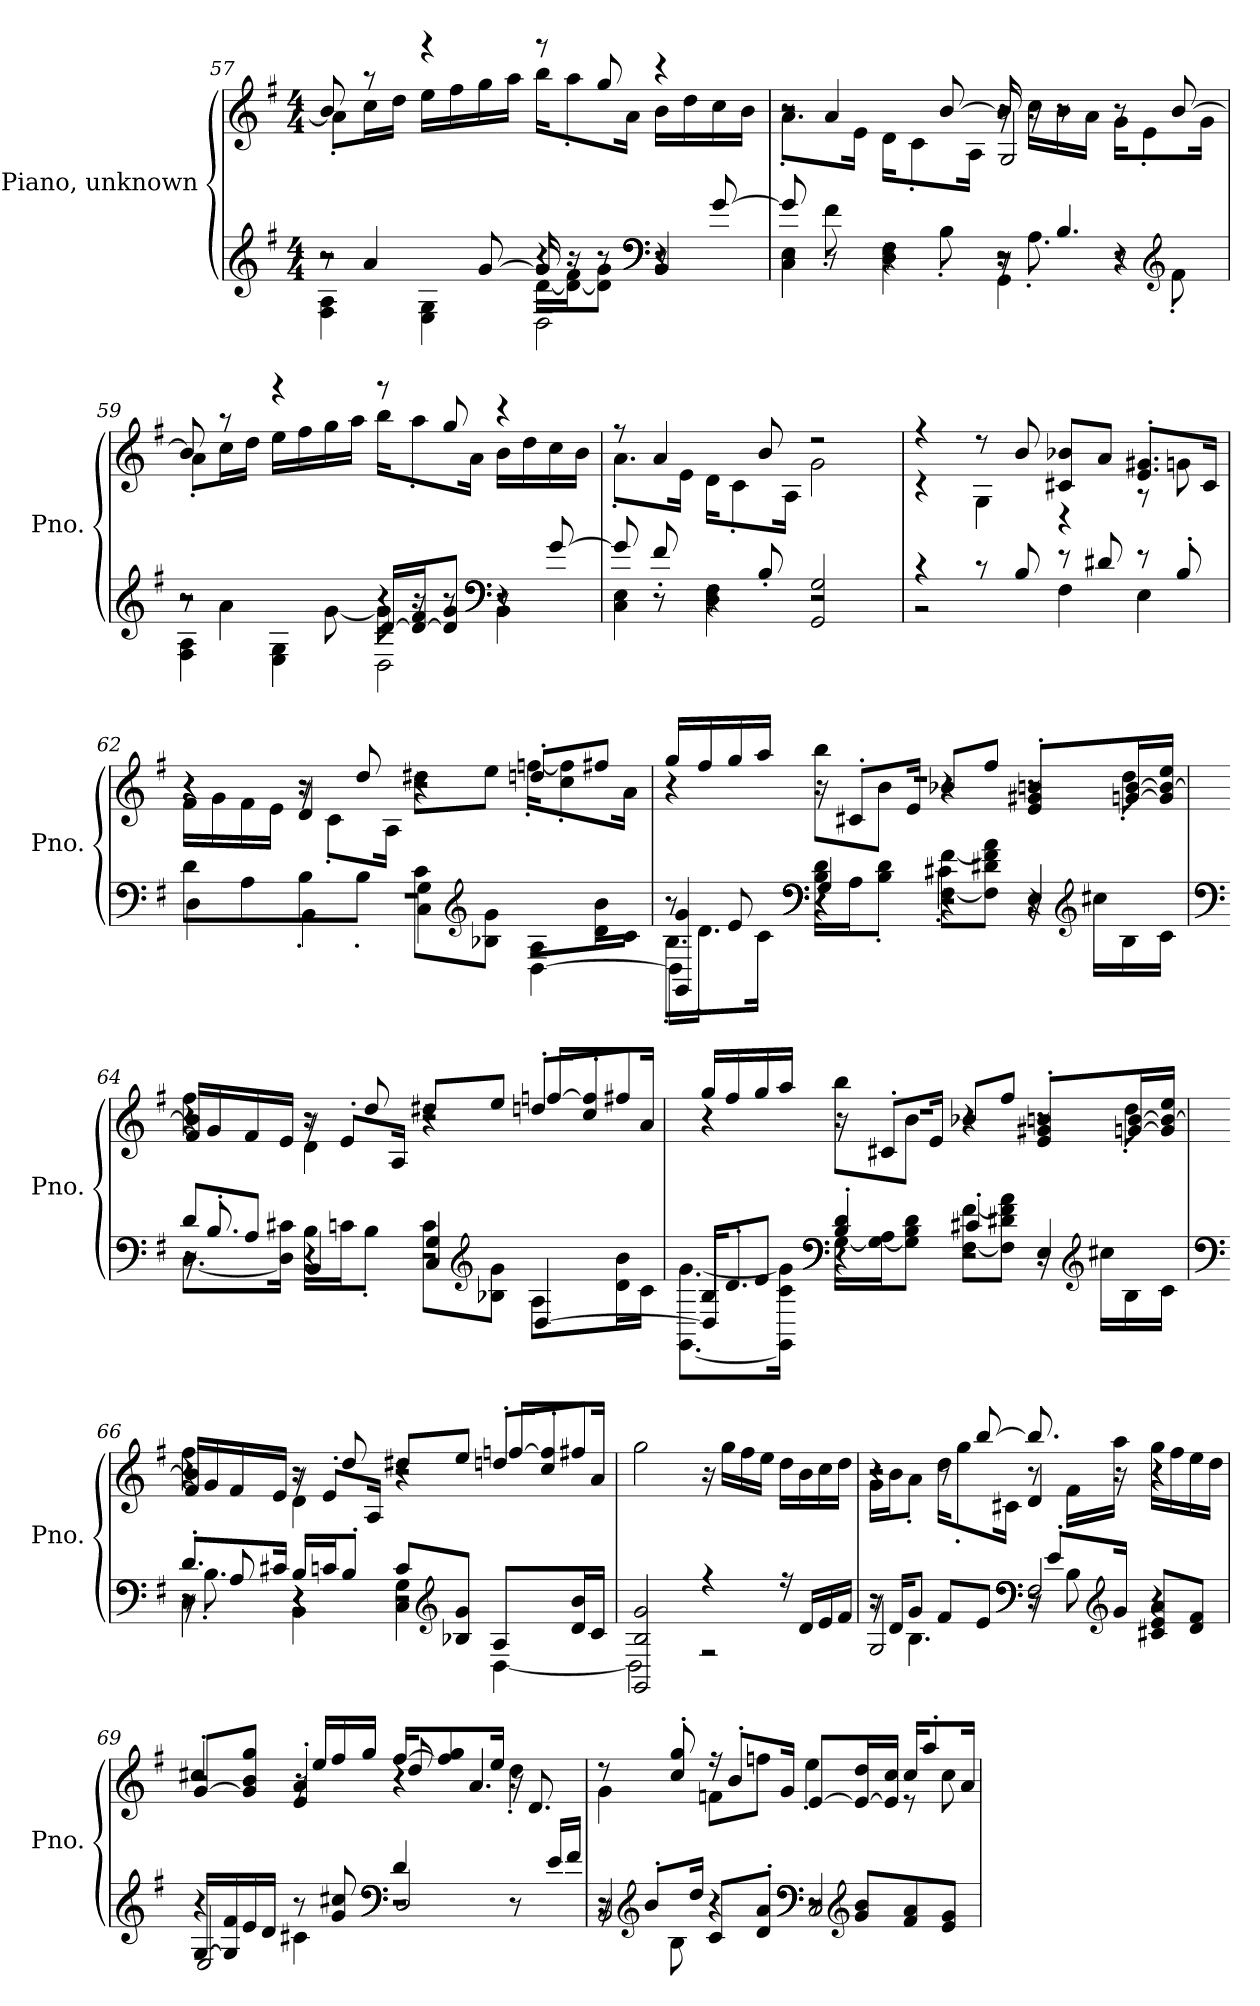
**kern	**kern
*part1	*part1
*staff2	*staff1
*I"Piano, unknown	*
*I'Pno.	*
!!LO:PB:g=z
*clefG2	*clefG2
*k[f#]	*k[f#]
*M4/4	*M4/4
=57	=57
*^	*^
*	*^	*	*
*	*	*^	*	*
2r	2r	8r	4F#\ 4A\	8b/]	8a'\L
.	.	4a/	.	8r	16cc\L
.	.	.	.	.	16dd\JJ
.	.	.	4E\ 4G\	4r	16ee\LL
.	.	.	.	.	16ff#\
.	.	[8g/	.	.	16gg\
.	.	.	.	.	16aa\JJ
4r	[16d\LL	16g/]	2D\	8r	16bb\KL
.	16d\_ 16f#\J	16r	.	.	8aa'\
.	8d\] 8g\J	8r	.	8gg/	.
.	.	.	.	.	16a\Jk
*clefF4	*	*	*	*	*
8r	4r	4BB/	.	4r	16b\LL
.	.	.	.	.	16dd\
[8g/	.	.	.	.	16cc\
.	.	.	.	.	16b\JJ
=58	=58	=58	=58	=58	=58
*	*	*	*	*	*^
8g/]	8r	2r	4C\ 4E\	8r	8.a'\L	2r
8r	8f#'\	.	.	4a/	.	.
.	.	.	.	.	16e\Jk	.
4r	8r	.	4D\ 4F#\	.	16d\KL	.
.	.	.	.	.	8c'\	.
.	8B'\	.	.	[8b/	.	.
.	.	.	.	.	16A\Jk	.
2r	16r	8r	4GG\	16b/]	16r	2G/
.	8.A'\	.	.	16r	16cc\LL	.
.	.	4.B/	.	8r	16b\	.
.	.	.	.	.	16a\JJ	.
.	8r	.	4r	8r	16g\KL	.
.	.	.	.	.	8e'\	.
*clefG2	*	*	*	*	*	*
.	8f#'\	.	.	[8b/	.	.
.	.	.	.	.	16g\Jk	.
*	*	*	*	*	*v	*v
!!LO:LB:g=z
=59	=59	=59	=59	=59	=59
2r	8r	2r	4F#\ 4A\	8b/]	8a'\L
.	4a\	.	.	8r	16cc\L
.	.	.	.	.	16dd\JJ
.	.	.	4E\ 4G\	4r	16ee\LL
.	.	.	.	.	16ff#\
.	[8g\	.	.	.	16gg\
.	.	.	.	.	16aa\JJ
4r	16g\]	[16d/LL	2D\	8r	16bb\KL
.	16r	16d/_ 16f#/J	.	.	8aa'\
.	8r	8d/] 8g/J	.	8gg/	.
.	.	.	.	.	16a\Jk
*clefF4	*	*	*	*	*
8r	4BB\	4r	.	4r	16b\LL
.	.	.	.	.	16dd\
[8g/	.	.	.	.	16cc\
.	.	.	.	.	16b\JJ
*	*	*v	*v	*	*
=60	=60	=60	=60	=60
8g/]	8r	4C\ 4E\	8r	8.a'\L
8r	8f#'/	.	4a/	.
.	.	.	.	16e\Jk
4r	8r	4D\ 4F#\	.	16d\KL
.	.	.	.	8c'\
.	8B'/	.	8b/	.
.	.	.	.	16A\Jk
2r	2GG/ 2G/	2r	2r	2g\
*	*v	*v	*	*
=61	=61	=61	=61
4r	2r	4r	4r
8r	.	8r	4G\
8B/	.	8b/	.
8r	4F#\	8c#X/ 8b-X/L	4r
8d#X/	.	8a/J	.
8r	4E\	8.e/' 8.g#X/'L	8r
8B'/	.	.	8gn\
.	.	16c#/Jk	.
!!LO:LB:g=z
=62	=62	=62	=62
*	*^	*	*^
1r	8d\L	4D\	4r	16f#\LL	4r
.	.	.	.	16g\	.
.	8A\	.	.	16f#\	.
.	.	.	.	16e\JJ	.
.	8B'\	4BB\	8r	16r	4d/
.	.	.	.	8c'\L	.
.	8B'\J	.	8dd/	.	.
.	.	.	.	16A\Jk	.
.	8c\L	4C\ 4G\	4r	8dd#X\L	2r
*clefG2	*	*	*	*	*
.	8B-X\ 8g\J	.	.	8ee\J	.
.	8A\L	[4D\	8ddn'/L	[16ffn'\KL	.
.	.	.	.	8cc\' 8ff\]'	.
.	16d\ 16b\L	.	8ff#X/J	.	.
.	16c\JJ	.	.	16a\Jk	.
!!LO:LB:g=z	!!	!!
=63	=63	=63	=63	=63	=63
*	*	*^	*	*	*
8r	8.B'\L	4GG/ 4g/	16D\KL]	1r	4r	16gg/LL
.	.	.	8.d'\J	.	.	16ff#/
8e/	.	.	.	.	.	16gg/
.	16c\Jk	.	.	.	.	16aa/JJ
*clefF4	*	*	*	*	*	*
4r	16B\ 16d\LL	4G/	4r	.	8bb\L	16r
.	16A\J	.	.	.	.	8c#X'/L
.	8B\' 8d\'J	.	.	.	8b\J	.
.	.	.	.	.	.	16e/Jk
2r	[8F#\ [8f#\L	4r	4c#X'\	.	4r	8b-X/L
.	8F#\] 8d#X\ 8f#\] 8a\J	.	.	.	.	8ff#/J
.	16r	4E/	4r	.	8r	8e/' 8g#X/' 8bn/'L
*clefG2	*	*	*	*	*	*
.	16cc#X\LL	.	.	.	.	.
.	16B\	.	.	.	8dd'\	[16gn/ [16b/L
.	16c#\JJ	.	.	.	.	16g/] 16b/_ 16ee/JJ
*v	*v	*v	*v	*	*	*
!!LO:LB:g=z	!!	!!
=64	=64	=64	=64
*clefF4	*	*	*
*^	*	*	*
*	*^	*	*	*
16r	[8.D\L	8d/L	4r	4ff#\	16f#/ 16b/]LL
8.B'/	.	.	.	.	16g/
.	.	8A/J	.	.	16f#/
.	16D\] 16c#X\Jk	.	.	.	16e/JJ
4r	16B\LL	4BB/	8r	4d\	16r
.	16cn\J	.	.	.	8e'/L
.	8B'\J	.	8dd/	.	.
.	.	.	.	.	16A/Jk
2r	8c\L	4C/ 4G/	4r	2r	8dd#X/L
*clefG2	*	*	*	*	*
.	8B-X\ 8g\J	.	.	.	8ee/J
.	8A\L	[4D/	8ddn'/L	.	[16ffn'/KL
.	.	.	.	.	8cc/' 8ff/]'
.	16d\ 16b\L	.	8ff#X/J	.	.
.	16c\JJ	.	.	.	16a/Jk
!!LO:LB:g=z	!!	!!
=65	=65	=65	=65	=65	=65
8B/L	[8.GG\ [8.g\L	16D/KL]	1r	4r	16gg/LL
.	.	8.d'/J	.	.	16ff#/
8e/J	.	.	.	.	16gg/
.	16GG\] 16c\ 16g\]Jk	.	.	.	16aa/JJ
*clefF4	*	*	*	*	*
4r	[16G\LL	4B/' 4d/'	.	8bb\L	16r
.	16G\_ 16A\J	.	.	.	8c#X'/L
.	8G\] 8B\ 8d\J	.	.	8b\J	.
.	.	.	.	.	16e/Jk
2r	[8F#\ [8f#\L	4c#X'/	.	4r	8b-X/L
.	8F#\] 8d#X\ 8f#\] 8a\J	.	.	.	8ff#/J
.	16r	4E/	.	8r	8e/' 8g#X/' 8bn/'L
*clefG2	*	*	*	*	*
.	16cc#X\LL	.	.	.	.
.	16B\	.	.	8dd'\	[16gn/ [16b/L
.	16c#\JJ	.	.	.	16g/] 16b/_ 16ee/JJ
*v	*v	*v	*	*	*
!!LO:PB:g=z	!!	!!
=66	=66	=66	=66
*clefF4	*	*	*
*^	*	*	*
*	*^	*	*	*
*	*	*^	*	*	*
8.d'/L	16r	8r	4D\	4r	4ff#\	16f#/ 16b/]LL
.	8.B'\	.	.	.	.	16g/
.	.	8A/	.	.	.	16f#/
16c#X/Jk	.	.	.	.	.	16e/JJ
16B/LL	4r	4r	4BB\	8r	4d\	16r
16cn/J	.	.	.	.	.	8e'/L
8B'/J	.	.	.	8dd/	.	.
.	.	.	.	.	.	16A/Jk
8c/L	2r	2r	4C\ 4G\	4r	2r	8dd#X/L
*clefG2	*	*	*	*	*	*
8B-X/ 8g/J	.	.	.	.	.	8ee/J
8A/L	.	.	[4D\	8ddn'/L	.	[16ffn'/KL
.	.	.	.	.	.	8cc/' 8ff/]'
16d/ 16b/L	.	.	.	8ff#X/J	.	.
16c/JJ	.	.	.	.	.	16a/Jk
*	*v	*v	*v	*	*	*
*	*	*v	*v	*v
=67	=67	=67
2GG/ 2B/ 2g/	2D\]	2gg\
4r	2r	16r
.	.	16gg\LL
.	.	16ff#\
.	.	16ee\JJ
16r	.	16dd\LL
16d/LL	.	16b\
16e/	.	16cc\
16f#/JJ	.	16dd\JJ
!!LO:LB:g=z
=68	=68	=68
*	*^	*^
*	*	*	*	*^
16r	8r	2G/	4r	16g\LL	2r
16d/KL	.	.	.	16b\J	.
8g/J	4.B\	.	.	8a'\J	.
8f#/L	.	.	8r	16dd\KL	.
.	.	.	.	8gg'\	.
8e/J	.	.	[8bb/	.	.
.	.	.	.	16c#X\Jk	.
*clefF4	*	*	*	*	*
16r	8r	2F#/	8.bb/]	8r	4d/
8e'/L	.	.	.	.	.
.	8B\	.	.	16f#\LL	.
*clefG2	*	*	*	*	*
16g/Jk	.	.	16r	16aa\JJ	.
8c#X/ 8e/ 8a/L	4r	.	4r	16gg\LL	4r
.	.	.	.	16ff#\	.
8d/ 8f#/J	.	.	.	16ee\	.
.	.	.	.	16dd\JJ	.
=69	=69	=69	=69	=69	=69
[16G/LL	4r	2E/	[8g/L	2r	4cc#X'/
16G/] 16f#/	.	.	.	.	.
16e/	.	.	8g/] 8b/ 8gg/J	.	.
16d/JJ	.	.	.	.	.
8r	4c#X\	.	16r	.	4e/' 4a/'
.	.	.	16ee/LL	.	.
8g/ 8cc#X/	.	.	16ff#/	.	.
.	.	.	16gg/JJ	.	.
*clefF4	*	*	*	*	*
4d/	2r	2D/	[16ff#/KL	4r	8dd/
.	.	.	8ff#/] 8gg/	.	.
.	.	.	.	.	4.a/
.	.	.	16ee/Jk	.	.
8r	.	.	16r	4dd'\	.
.	.	.	8.d/	.	.
16e/LL	.	.	.	.	.
16f#/JJ	.	.	.	.	.
*	*	*	*	*v	*v
!!LO:LB:g=z
=70	=70	=70	=70	=70
16r	8r	2BB/	8r	4g\
*clefG2	*	*	*	*
8b'/L	.	.	.	.
.	8B\	.	8cc/' 8gg/'	.
16dd/Jk	.	.	.	.
8c/L	4r	.	16r	8fn\L
.	.	.	8b'/L	.
8d/' 8a/'J	.	.	.	8ffn\J
.	.	.	16g/Jk	.
*clefF4	*	*	*	*
8r	2r	2C/	[8e/L	4ee'\
*clefG2	*	*	*	*
8g/ 8b/L	.	.	16e/_ 16dd/L	.
.	.	.	16e/] 16cc/JJ	.
8f#/ 8a/	.	.	16cc/KL	8r
.	.	.	8aa'/	.
8e/ 8g/J	.	.	.	8cc\
.	.	.	16a/Jk	.
*v	*v	*v	*	*
*	*v	*v
=	=
*-	*-
